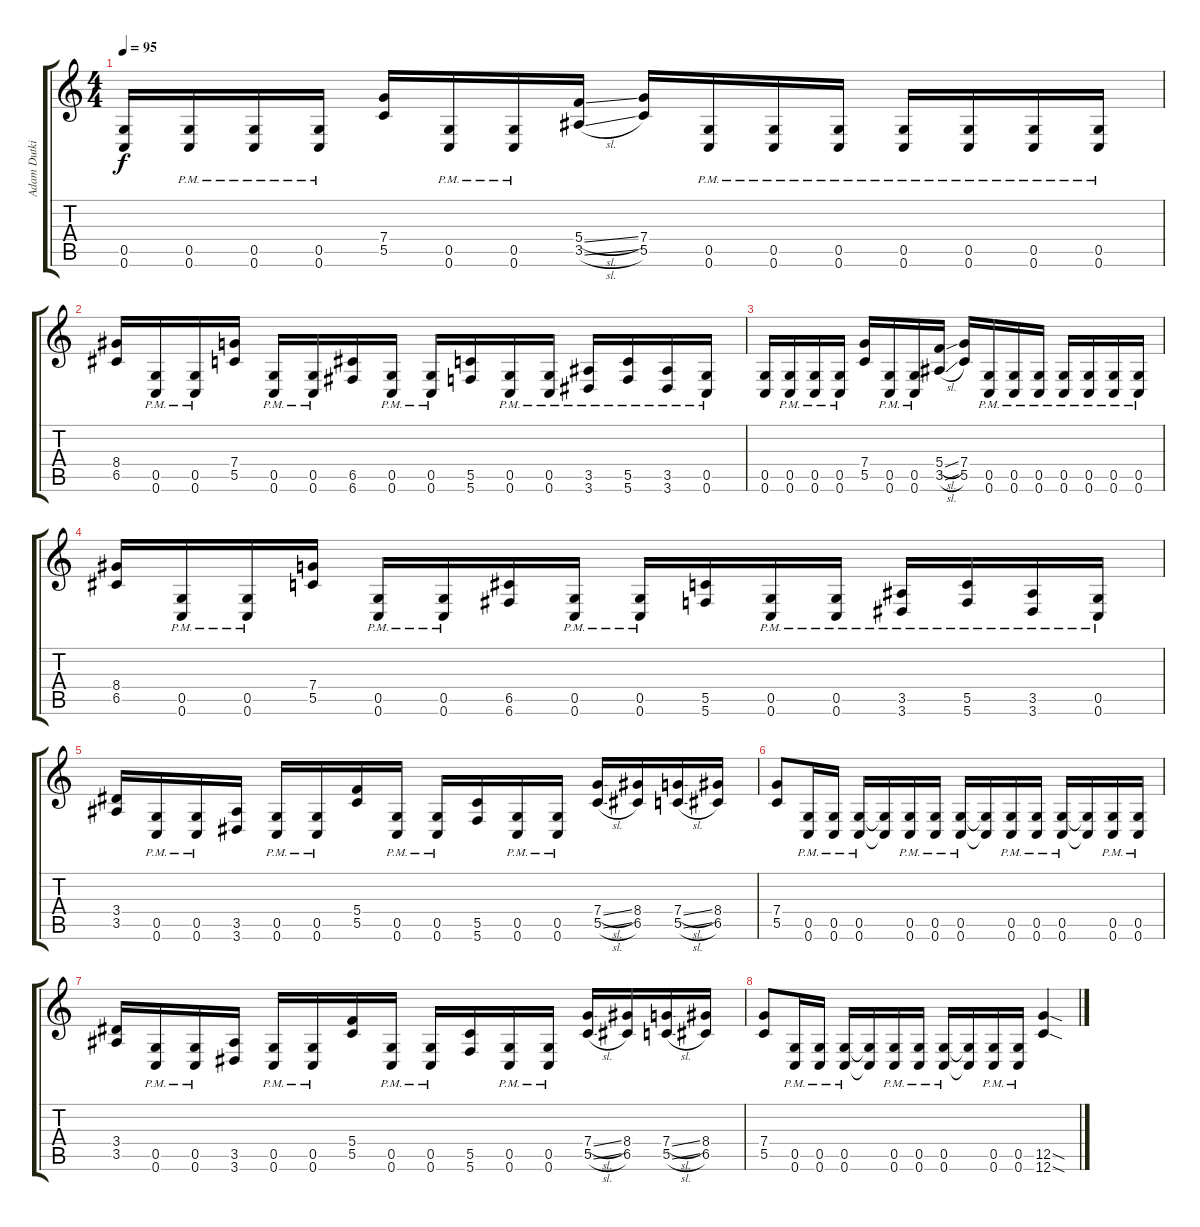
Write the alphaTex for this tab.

\track ("Adam Dutkiewicz" "Adam Dutki") {instrument overdrivenguitar}
\staff {score tabs}
\tuning (D4 A3 F3 C3 G2 C2) {hide}
\ts (4 4)
\tempo 95
\clef g2
\ks c
(0.5 0.6).16{dy f} (0.5{pm} 0.6{pm}).16 (0.5{pm} 0.6{pm}).16 (0.5{pm} 0.6{pm}).16 (7.4 5.5).16 (0.5{pm} 0.6{pm}).16 (0.5{pm} 0.6{pm}).16 (5.4{sl} 3.5{sl}).16 (7.4 5.5).16 (0.5{pm} 0.6{pm}).16 (0.5{pm} 0.6{pm}).16 (0.5{pm} 0.6{pm}).16 (0.5{pm} 0.6{pm}).16 (0.5{pm} 0.6{pm}).16 (0.5{pm} 0.6{pm}).16 (0.5{pm} 0.6{pm}).16 |
(8.4 6.5).16 (0.5{pm} 0.6{pm}).16 (0.5{pm} 0.6{pm}).16 (7.4 5.5).16 (0.5{pm} 0.6{pm}).16 (0.5{pm} 0.6{pm}).16 (6.5 6.6).16 (0.5{pm} 0.6{pm}).16 (0.5{pm} 0.6{pm}).16 (5.5 5.6).16 (0.5{pm} 0.6{pm}).16 (0.5{pm} 0.6{pm}).16 (3.5{pm} 3.6{pm}).16 (5.5{pm} 5.6{pm}).16 (3.5{pm} 3.6{pm}).16 (0.5{pm} 0.6{pm}).16 |
(0.5 0.6).16 (0.5{pm} 0.6{pm}).16 (0.5{pm} 0.6{pm}).16 (0.5{pm} 0.6{pm}).16 (7.4 5.5).16 (0.5{pm} 0.6{pm}).16 (0.5{pm} 0.6{pm}).16 (5.4{sl} 3.5{sl}).16 (7.4 5.5).16 (0.5{pm} 0.6{pm}).16 (0.5{pm} 0.6{pm}).16 (0.5{pm} 0.6{pm}).16 (0.5{pm} 0.6{pm}).16 (0.5{pm} 0.6{pm}).16 (0.5{pm} 0.6{pm}).16 (0.5{pm} 0.6{pm}).16 |
(8.4 6.5).16 (0.5{pm} 0.6{pm}).16 (0.5{pm} 0.6{pm}).16 (7.4 5.5).16 (0.5{pm} 0.6{pm}).16 (0.5{pm} 0.6{pm}).16 (6.5 6.6).16 (0.5{pm} 0.6{pm}).16 (0.5{pm} 0.6{pm}).16 (5.5 5.6).16 (0.5{pm} 0.6{pm}).16 (0.5{pm} 0.6{pm}).16 (3.5{pm} 3.6{pm}).16 (5.5{pm} 5.6{pm}).16 (3.5{pm} 3.6{pm}).16 (0.5{pm} 0.6{pm}).16 |
(3.4 3.5).16 (0.5{pm} 0.6{pm}).16 (0.5{pm} 0.6{pm}).16 (3.5 3.6).16 (0.5{pm} 0.6{pm}).16 (0.5{pm} 0.6{pm}).16 (5.4 5.5).16 (0.5{pm} 0.6{pm}).16 (0.5{pm} 0.6{pm}).16 (5.5 5.6).16 (0.5{pm} 0.6{pm}).16 (0.5{pm} 0.6{pm}).16 (7.4{sl} 5.5{sl}).16 (8.4 6.5).16 (7.4{sl} 5.5{sl}).16 (8.4 6.5).16 |
(7.4 5.5).8 (0.5{pm} 0.6{pm}).16 (0.5{pm} 0.6{pm}).16 (0.5{pm} 0.6{pm}).16 (0.5{t} 0.6{t}).16 (0.5{pm} 0.6{pm}).16 (0.5{pm} 0.6{pm}).16 (0.5{pm} 0.6{pm}).16 (0.5{t} 0.6{t}).16 (0.5{pm} 0.6{pm}).16 (0.5{pm} 0.6{pm}).16 (0.5{pm} 0.6{pm}).16 (0.5{t} 0.6{t}).16 (0.5{pm} 0.6{pm}).16 (0.5{pm} 0.6{pm}).16 |
(3.4 3.5).16 (0.5{pm} 0.6{pm}).16 (0.5{pm} 0.6{pm}).16 (3.5 3.6).16 (0.5{pm} 0.6{pm}).16 (0.5{pm} 0.6{pm}).16 (5.4 5.5).16 (0.5{pm} 0.6{pm}).16 (0.5{pm} 0.6{pm}).16 (5.5 5.6).16 (0.5{pm} 0.6{pm}).16 (0.5{pm} 0.6{pm}).16 (7.4{sl} 5.5{sl}).16 (8.4 6.5).16 (7.4{sl} 5.5{sl}).16 (8.4 6.5).16 |
(7.4 5.5).8 (0.5{pm} 0.6{pm}).16 (0.5{pm} 0.6{pm}).16 (0.5{pm} 0.6{pm}).16 (0.5{t} 0.6{t}).16 (0.5{pm} 0.6{pm}).16 (0.5{pm} 0.6{pm}).16 (0.5{pm} 0.6{pm}).16 (0.5{t} 0.6{t}).16 (0.5{pm} 0.6{pm}).16 (0.5{pm} 0.6{pm}).16 (12.5{sod} 12.6{sod}).4
